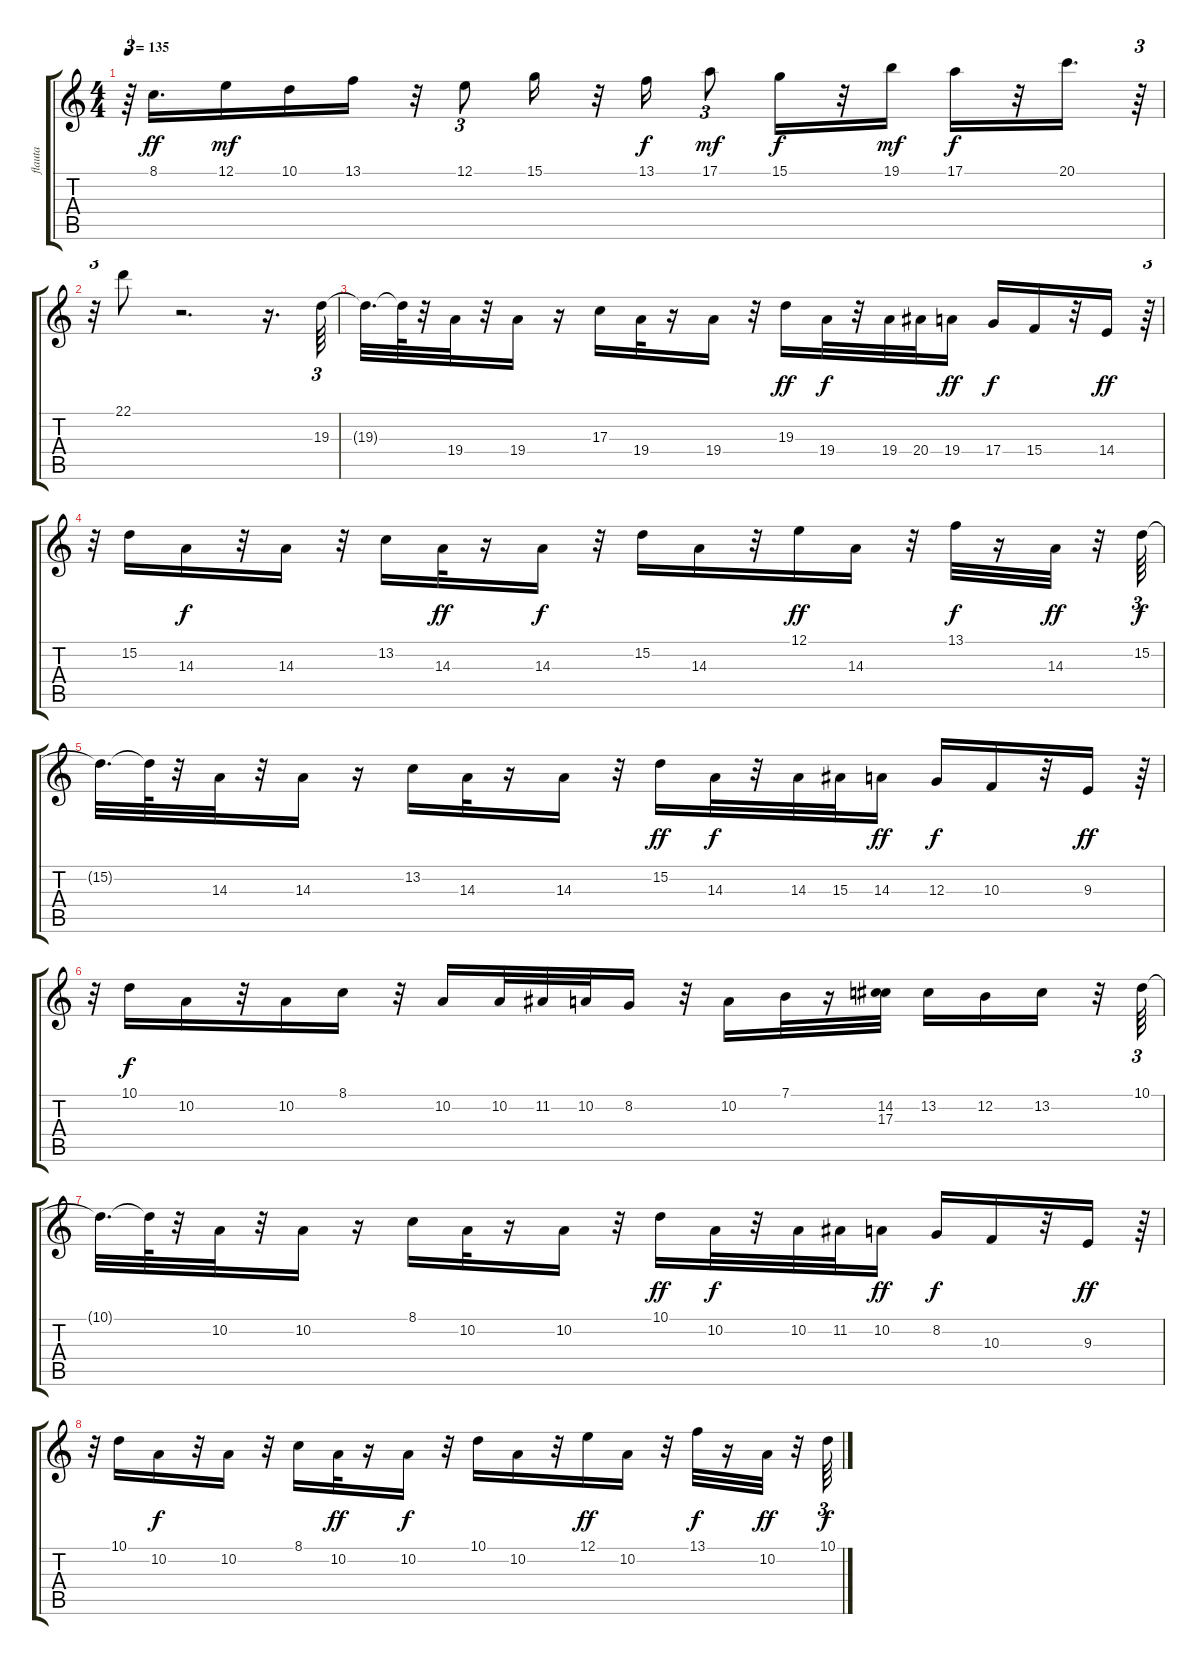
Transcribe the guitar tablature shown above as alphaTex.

\track ("flauta" "flauta") {instrument flute}
\staff {score tabs}
\tuning (E4 B3 G3 D3 A2 E2) {hide}
\ts (4 4)
\tempo 135
\clef g2
\ks c
r.64{tu (3 2) dy f} 8.1.16{d dy ff} 12.1.16{dy mf} 10.1.16 13.1.16 r.32 12.1.8{tu (3 2)} 15.1.16 r.32 13.1.16{dy f} 17.1.8{tu (3 2) dy mf} 15.1.16{dy f} r.32 19.1.16{dy mf} 17.1.16{dy f} r.32 20.1.16{d} r.64{tu (3 2)} |
r.32{tu (3 2)} 22.1.8 r.2{d} r.16{d} 19.3.64{tu (3 2)} |
19.3{t}.32{d} 19.3{t}.64 r.32 19.4.32 r.32 19.4.16 r.16 17.3.16 19.4.32 r.16 19.4.16 r.32 19.3.16{dy ff} 19.4.32{dy f} r.32 19.4.32 20.4.32 19.4.16{dy ff} 17.4.16{dy f} 15.4.16 r.32 14.4.16{dy ff} r.64{tu (3 2)} |
r.32{tu (3 2)} 15.2.16 14.3.16{dy f} r.32 14.3.16 r.32 13.2.16 14.3.32{dy ff} r.16 14.3.16{dy f} r.32 15.2.16 14.3.16 r.32 12.1.16{dy ff} 14.3.16 r.32 13.1.32{dy f} r.16 14.3.32{dy ff} r.32 15.2.64{tu (3 2) dy f} |
15.2{t}.32{d} 15.2{t}.64 r.32 14.3.32 r.32 14.3.16 r.16 13.2.16 14.3.32 r.16 14.3.16 r.32 15.2.16{dy ff} 14.3.32{dy f} r.32 14.3.32 15.3.32 14.3.16{dy ff} 12.3.16{dy f} 10.3.16 r.32 9.3.16{dy ff} r.64{tu (3 2)} |
r.32{tu (3 2)} 10.1.16{dy f} 10.2.16 r.32 10.2.16 8.1.16 r.32 10.2.16 10.2.32 11.2.32 10.2.32 8.2.16 r.32 10.2.16 7.1.32 r.16 (14.2 17.3).32 13.2.16 12.2.16 13.2.16 r.32 10.1.64{tu (3 2)} |
10.1{t}.32{d} 10.1{t}.64 r.32 10.2.32 r.32 10.2.16 r.16 8.1.16 10.2.32 r.16 10.2.16 r.32 10.1.16{dy ff} 10.2.32{dy f} r.32 10.2.32 11.2.32 10.2.16{dy ff} 8.2.16{dy f} 10.3.16 r.32 9.3.16{dy ff} r.64{tu (3 2)} |
r.32{tu (3 2)} 10.1.16 10.2.16{dy f} r.32 10.2.16 r.32 8.1.16 10.2.32{dy ff} r.16 10.2.16{dy f} r.32 10.1.16 10.2.16 r.32 12.1.16{dy ff} 10.2.16 r.32 13.1.32{dy f} r.16 10.2.32{dy ff} r.32 10.1.64{tu (3 2) dy f}
